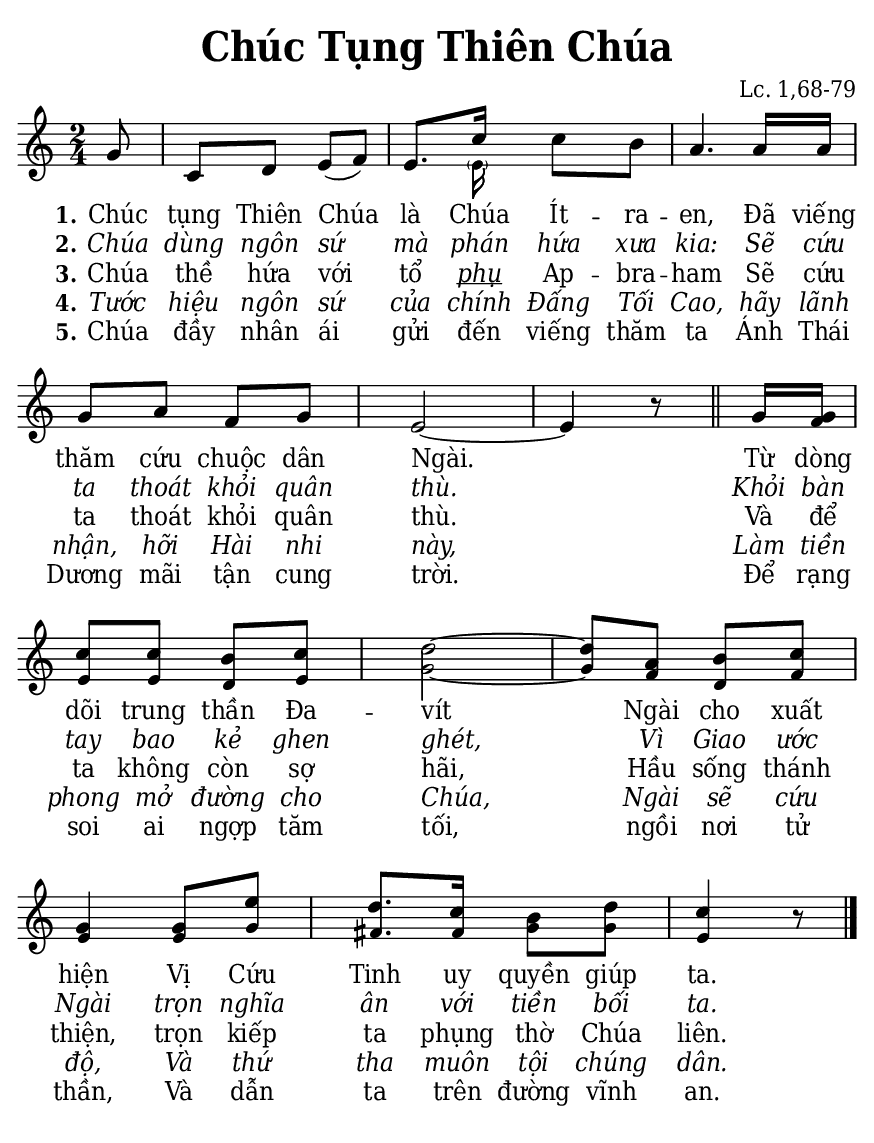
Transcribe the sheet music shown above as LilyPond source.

% Cài đặt chung\
\version "2.22.1"
\include "english.ly"

\header {
  title = \markup { \fontsize #1 "Chúc Tụng Thiên Chúa" }
  composer = "Lc. 1,68-79"
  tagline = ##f
}

% Nhạc phiên khúc
nhacPhienKhucSop = \relative c'' {
  \partial 8 g8 |
  c, d e (f) |
  e8.
  <<
    {
      \voiceOne
      c'16
    }
    \new Voice = "splitpart" {
      \voiceTwo
      \tweak font-size #-2
      \parenthesize
      e,16
    }
  >>
  \oneVoice
  c'8 b |
  a4. a16 a |
  g8 a f g |
  e2 ~ |
  e4 r8 \bar "||"
  g16 g |
  c8 c b c |
  d2 ~ |
  d8 a b c |
  g4 g8 e' |
  d8. c16 b8 d |
  c4 r8 \bar "|."
}

nhacPhienKhucAlto = \relative c'' {
  r8 |
  R2*5
  r4.
  g16 f |
  e8 e d e |
  g2 ~ |
  g8 f d f |
  e4 e8 g |
  fs8. fs16 g8 g |
  e4 r8
}

% Lời phiên khúc
loiPhienKhucSop = \lyrics {
  <<
    {
      \set stanza = "1."
      Chúc tụng Thiên Chúa là Chúa Ít -- ra -- en,
      Đã viếng thăm cứu chuộc dân Ngài.
      Từ dòng dõi trung thần Đa -- vít
      Ngài cho xuất hiện Vị Cứu Tinh uy quyền giúp ta.
    }
    \new Lyrics {
	    \set associatedVoice = "beSop"
	    \set stanza = "2."
      \override Lyrics.LyricText.font-shape = #'italic
	    Chúa dùng ngôn sứ mà phán hứa xưa kia:
	    Sẽ cứu ta thoát khỏi quân thù.
	    Khỏi bàn tay bao kẻ ghen ghét,
	    Vì Giao ước Ngài trọn nghĩa ân với tiền bối ta.
    }
    \new Lyrics {
	    \set associatedVoice = "beSop"
	    \set stanza = "3."
	    Chúa thề hứa với tổ \markup { \italic \underline "phụ" }
	    Ap -- bra -- ham
	    Sẽ cứu ta thoát khỏi quân thù.
	    Và để ta không còn sợ hãi,
	    Hầu sống thánh thiện,
	    trọn kiếp ta phụng thờ Chúa liên.
    }
    \new Lyrics {
	    \set associatedVoice = "beSop"
	    \set stanza = "4."
      \override Lyrics.LyricText.font-shape = #'italic
	    Tước hiệu ngôn sứ của chính Đấng Tối Cao,
	    hãy lãnh nhận, hỡi Hài nhi này,
	    Làm tiền phong mở đường cho Chúa,
	    Ngài sẽ cứu độ,
	    Và thứ tha muôn tội chúng dân.
    }
    \new Lyrics {
	    \set associatedVoice = "beSop"
	    \set stanza = "5."
	    Chúa đầy nhân ái gửi đến viếng thăm ta
	    Ánh Thái Dương mãi tận cung trời.
	    Để rạng soi ai ngợp tăm tối,
	    ngồi nơi tử thần,
	    Và dẫn ta trên đường vĩnh an.
    }
  >>
}

% Dàn trang
\paper {
  #(set-paper-size "a5")
  top-margin = 3\mm
  bottom-margin = 3\mm
  left-margin = 3\mm
  right-margin = 3\mm
  indent = #0
  #(define fonts
	 (make-pango-font-tree "Deja Vu Serif Condensed"
	 		       "Deja Vu Serif Condensed"
			       "Deja Vu Serif Condensed"
			       (/ 20 20)))
  print-page-number = ##f
  system-system-spacing = #'((basic-distance . 0.1) (padding . 3))
}

TongNhip = {
  \key c \major \time 2/4
  \set Timing.beamExceptions = #'()
  \set Timing.baseMoment = #(ly:make-moment 1/4)
}

% Đổi kích thước nốt cho bè phụ
notBePhu =
#(define-music-function (font-size music) (number? ly:music?)
   (for-some-music
     (lambda (m)
       (if (music-is-of-type? m 'rhythmic-event)
           (begin
             (set! (ly:music-property m 'tweaks)
                   (cons `(font-size . ,font-size)
                         (ly:music-property m 'tweaks)))
             #t)
           #f))
     music)
   music)

\score {
  \new ChoirStaff <<
    \new Staff \with {
        \consists "Merge_rests_engraver"
        printPartCombineTexts = ##f
      }
      <<
      \new Voice \TongNhip \partCombine 
        \nhacPhienKhucSop
        \notBePhu -1 { \nhacPhienKhucAlto }
      \new NullVoice = beSop \nhacPhienKhucSop
      \new Lyrics \lyricsto beSop \loiPhienKhucSop
      >>
  >>
  \layout {
    \override Lyrics.LyricSpace.minimum-distance = #1.5
    \override Score.BarNumber.break-visibility = ##(#f #f #f)
    \override Score.SpacingSpanner.uniform-stretching = ##t
  } 
}
